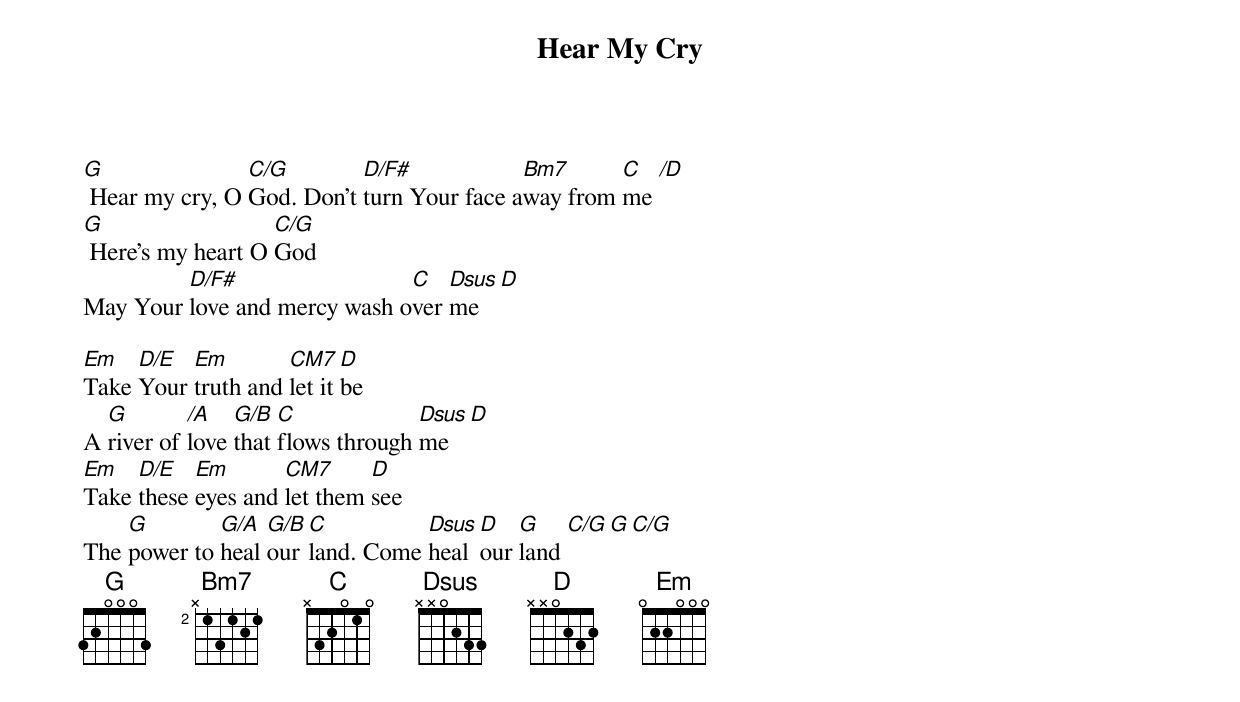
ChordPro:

{title: Hear My Cry}
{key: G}
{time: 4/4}
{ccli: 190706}
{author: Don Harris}
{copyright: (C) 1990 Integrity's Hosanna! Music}

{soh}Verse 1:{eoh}
[G] Hear my cry, O [C/G]God. Don't [D/F#]turn Your face a[Bm7]way from [C]me [/D]
[G] Here's my heart O [C/G]God
May Your [D/F#]love and mercy wash o[C]ver [Dsus]me [D]

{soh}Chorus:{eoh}
[Em]Take [D/E]Your [Em]truth and [CM7]let it [D]be
A [G]river of [/A]love [G/B]that [C]flows through [Dsus]me [D]
[Em]Take [D/E]these [Em]eyes and [CM7]let them [D]see
The [G]power to [G/A]heal [G/B]our [C]land. Come [Dsus]heal [D]our [G]land [C/G][G][C/G]
